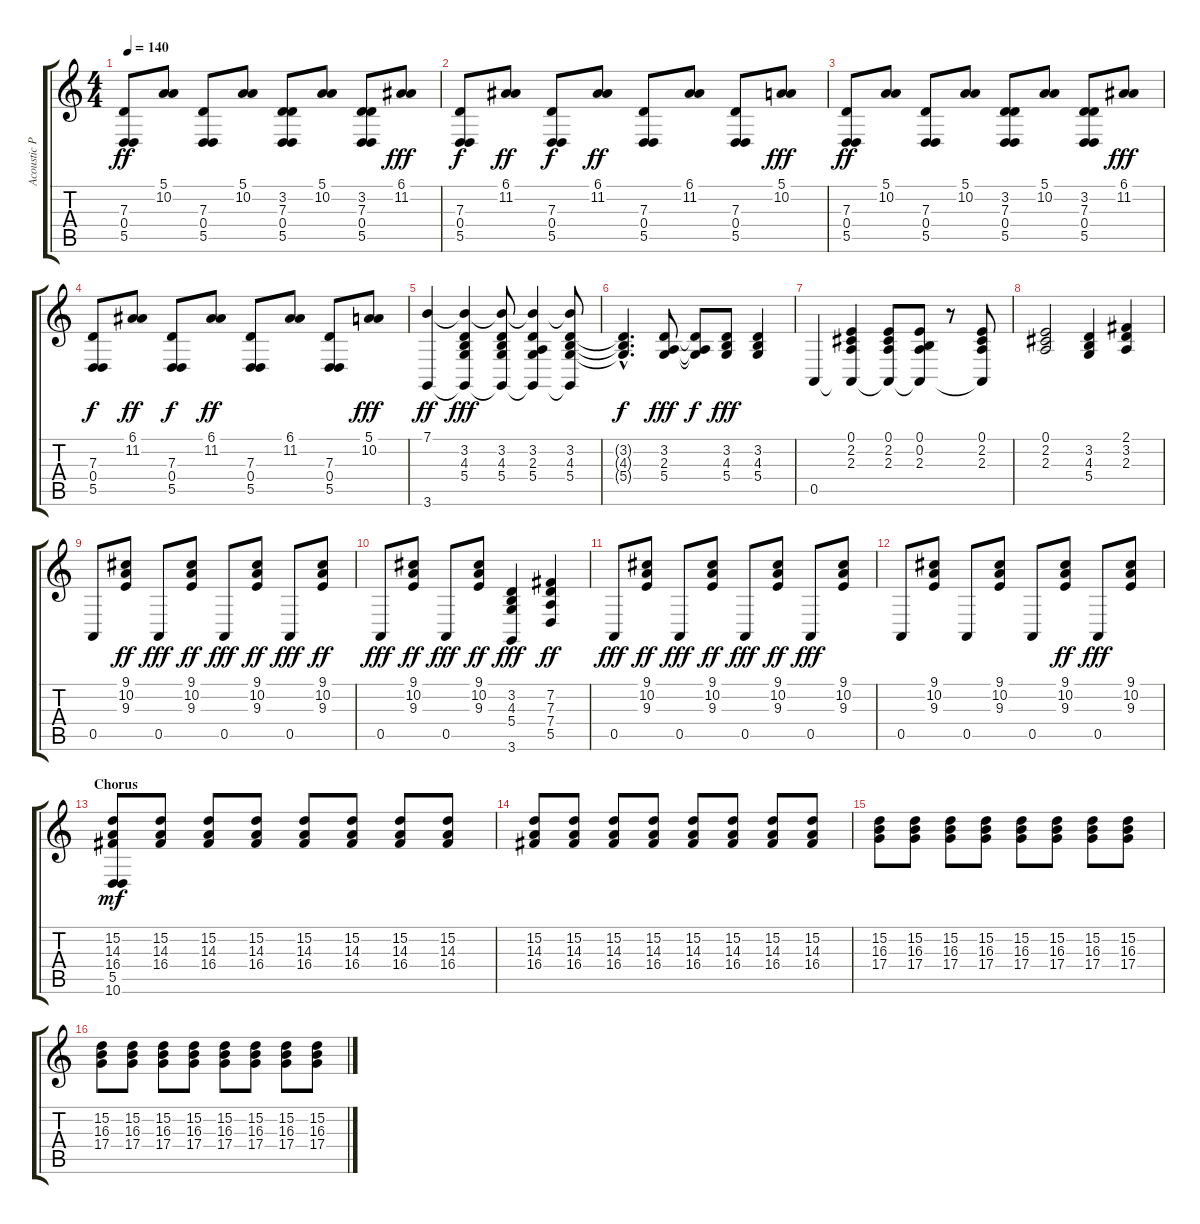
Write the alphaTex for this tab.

\track ("Acoustic Piano" "Acoustic P") {instrument brightacousticpiano}
\staff {score tabs}
\tuning (E4 B3 G3 D3 A2 E2) {hide}
\ts (4 4)
\tempo 140
\clef g2
\ks c
(7.3 0.4 5.5).8{dy ff} (5.1 10.2).8 (7.3 0.4 5.5).8 (5.1 10.2).8 (3.2 7.3 0.4 5.5).8 (5.1 10.2).8 (3.2 7.3 0.4 5.5).8 (6.1 11.2).8{dy fff} |
(7.3 0.4 5.5).8{dy f} (6.1 11.2).8{dy ff} (7.3 0.4 5.5).8{dy f} (6.1 11.2).8{dy ff} (7.3 0.4 5.5).8 (6.1 11.2).8 (7.3 0.4 5.5).8 (5.1 10.2).8{dy fff} |
(7.3 0.4 5.5).8{dy ff} (5.1 10.2).8 (7.3 0.4 5.5).8 (5.1 10.2).8 (3.2 7.3 0.4 5.5).8 (5.1 10.2).8 (3.2 7.3 0.4 5.5).8 (6.1 11.2).8{dy fff} |
(7.3 0.4 5.5).8{dy f} (6.1 11.2).8{dy ff} (7.3 0.4 5.5).8{dy f} (6.1 11.2).8{dy ff} (7.3 0.4 5.5).8 (6.1 11.2).8 (7.3 0.4 5.5).8 (5.1 10.2).8{dy fff} |
(7.1 3.6).4{dy ff} (7.1{t} 3.2 4.3 5.4 3.6{t}).4{dy fff} (7.1{t} 3.2 4.3 5.4 3.6{t}).8 (7.1{t} 3.2 2.3 5.4 3.6{t}).4 (7.1{t} 3.2 4.3 5.4 3.6{t}).8 |
(3.2{hac t} 4.3{t} 5.4{hac t}).4{d dy f} (3.2 2.3 5.4).8{dy fff} (3.2{t} 2.3{t} 5.4{t}).8{dy f} (3.2 4.3 5.4).8{dy fff} (3.2 4.3 5.4).4 |
0.5.4 (0.1 2.2 2.3 0.5{t}).4 (0.1 2.2 2.3 0.5{t}).8 (0.1 0.2 2.3 0.5{t}).8 r.8 (0.1 2.2 2.3 0.5{t}).8 |
(0.1 2.2 2.3).2 (3.2 4.3 5.4).4 (2.1 3.2 2.3).4 |
0.5.8 (9.1 10.2 9.3).8{dy ff} 0.5.8{dy fff} (9.1 10.2 9.3).8{dy ff} 0.5.8{dy fff} (9.1 10.2 9.3).8{dy ff} 0.5.8{dy fff} (9.1 10.2 9.3).8{dy ff} |
0.5.8{dy fff} (9.1 10.2 9.3).8{dy ff} 0.5.8{dy fff} (9.1 10.2 9.3).8{dy ff} (3.2 4.3 5.4 3.6).4{dy fff} (7.2 7.3 7.4 5.5).4{dy ff} |
0.5.8{dy fff} (9.1 10.2 9.3).8{dy ff} 0.5.8{dy fff} (9.1 10.2 9.3).8{dy ff} 0.5.8{dy fff} (9.1 10.2 9.3).8{dy ff} 0.5.8{dy fff} (9.1 10.2 9.3).8 |
0.5.8 (9.1 10.2 9.3).8 0.5.8 (9.1 10.2 9.3).8 0.5.8 (9.1 10.2 9.3).8{dy ff} 0.5.8{dy fff} (9.1 10.2 9.3).8 |
\section ("" "Chorus")
(15.2 14.3 16.4 5.5 10.6).8{dy mf} (15.2 14.3 16.4).8 (15.2 14.3 16.4).8 (15.2 14.3 16.4).8 (15.2 14.3 16.4).8 (15.2 14.3 16.4).8 (15.2 14.3 16.4).8 (15.2 14.3 16.4).8 |
(15.2 14.3 16.4).8 (15.2 14.3 16.4).8 (15.2 14.3 16.4).8 (15.2 14.3 16.4).8 (15.2 14.3 16.4).8 (15.2 14.3 16.4).8 (15.2 14.3 16.4).8 (15.2 14.3 16.4).8 |
(15.2 16.3 17.4).8 (15.2 16.3 17.4).8 (15.2 16.3 17.4).8 (15.2 16.3 17.4).8 (15.2 16.3 17.4).8 (15.2 16.3 17.4).8 (15.2 16.3 17.4).8 (15.2 16.3 17.4).8 |
(15.2 16.3 17.4).8 (15.2 16.3 17.4).8 (15.2 16.3 17.4).8 (15.2 16.3 17.4).8 (15.2 16.3 17.4).8 (15.2 16.3 17.4).8 (15.2 16.3 17.4).8 (15.2 16.3 17.4).8
